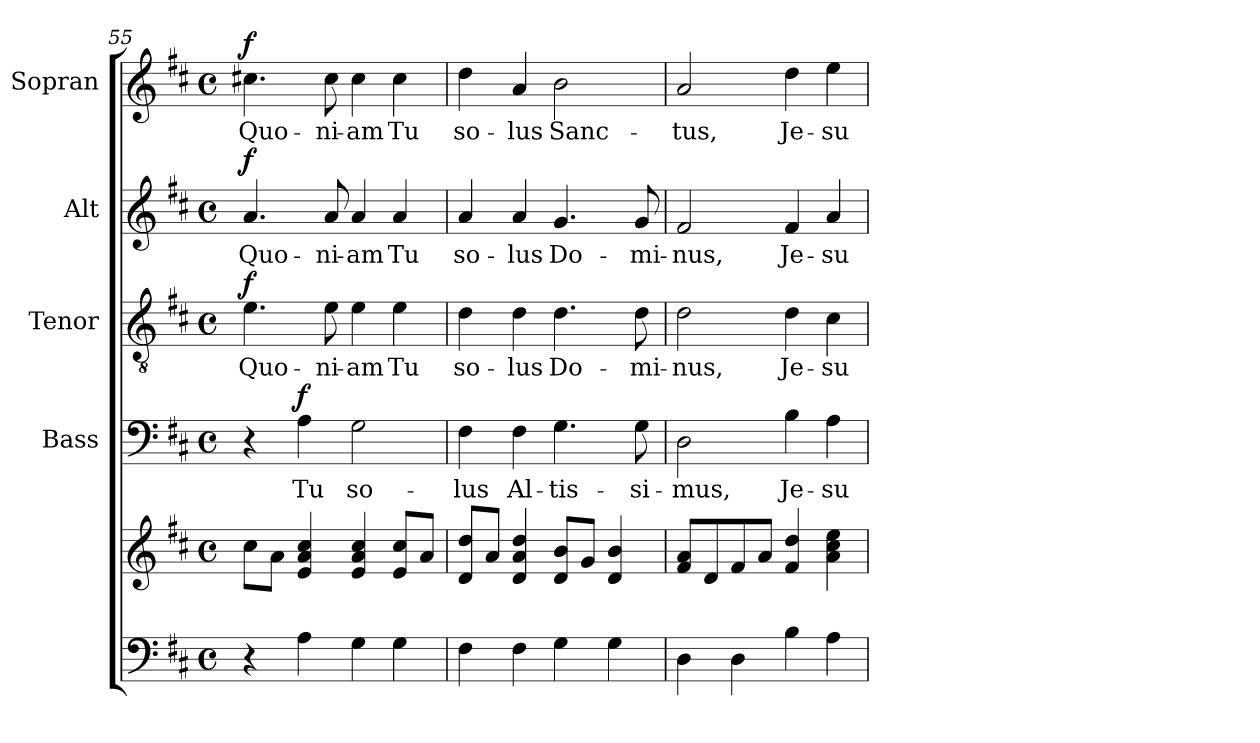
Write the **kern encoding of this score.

**kern	**kern	**kern	**text	**dynam	**kern	**text	**dynam	**kern	**text	**dynam	**kern	**text	**dynam
*part5	*part5	*part4	*part4	*part4	*part3	*part3	*part3	*part2	*part2	*part2	*part1	*part1	*part1
*staff6	*staff5	*staff4	*staff4	*staff4	*staff3	*staff3	*staff3	*staff2	*staff2	*staff2	*staff1	*staff1	*staff1
*	*	*I"Bass	*	*	*I"Tenor	*	*	*I"Alt	*	*	*I"Sopran	*	*
*	*	*I'B.	*	*	*I'T.	*	*	*I'A.	*	*	*I'S.	*	*
*clefF4	*clefG2	*clefF4	*	*	*clefGv2	*	*	*clefG2	*	*	*clefG2	*	*
*k[f#c#]	*k[f#c#]	*k[f#c#]	*	*	*k[f#c#]	*	*	*k[f#c#]	*	*	*k[f#c#]	*	*
*D:	*D:	*D:	*	*	*D:	*	*	*D:	*	*	*D:	*	*
*M4/4	*M4/4	*M4/4	*	*	*M4/4	*	*	*M4/4	*	*	*M4/4	*	*
*met(c)	*met(c)	*met(c)	*	*	*met(c)	*	*	*met(c)	*	*	*met(c)	*	*
=55	=55	=55	=55	=55	=55	=55	=55	=55	=55	=55	=55	=55	=55
!	!	!	!	!	!	!LO:LY:b	!LO:DY:a	!	!LO:LY:b	!LO:DY:a	!	!LO:LY:b	!LO:DY:a
4r	8cc#\L	4r	.	.	4.e\	Quo-	f	4.a/	Quo-	f	4.cc#X\	Quo-	f
.	8a\J	.	.	.	.	.	.	.	.	.	.	.	.
!	!	!	!LO:LY:b	!LO:DY:a	!	!	!	!	!	!	!	!	!
4A\	4e/ 4a/ 4cc#/	4A\	Tu	f	.	.	.	.	.	.	.	.	.
!	!	!	!	!	!	!LO:LY:b	!	!	!LO:LY:b	!	!	!LO:LY:b	!
.	.	.	.	.	8e\	-ni-	.	8a/	-ni-	.	8cc#\	-ni-	.
!	!	!	!LO:LY:b	!	!	!LO:LY:b	!	!	!LO:LY:b	!	!	!LO:LY:b	!
4G\	4e/ 4a/ 4cc#/	2G\	so-	.	4e\	-am	.	4a/	-am	.	4cc#\	-am	.
!	!	!	!	!	!	!LO:LY:b	!	!	!LO:LY:b	!	!	!LO:LY:b	!
4G\	8e/ 8cc#/L	.	.	.	4e\	Tu	.	4a/	Tu	.	4cc#\	Tu	.
.	8a/J	.	.	.	.	.	.	.	.	.	.	.	.
=56	=56	=56	=56	=56	=56	=56	=56	=56	=56	=56	=56	=56	=56
!	!	!	!LO:LY:b	!	!	!LO:LY:b	!	!	!LO:LY:b	!	!	!LO:LY:b	!
4F#\	8d/ 8dd/L	4F#\	-lus	.	4d\	so-	.	4a/	so-	.	4dd\	so-	.
.	8a/J	.	.	.	.	.	.	.	.	.	.	.	.
!	!	!	!LO:LY:b	!	!	!LO:LY:b	!	!	!LO:LY:b	!	!	!LO:LY:b	!
4F#\	4d/ 4a/ 4dd/	4F#\	Al-	.	4d\	-lus	.	4a/	-lus	.	4a/	-lus	.
!	!	!	!LO:LY:b	!	!	!LO:LY:b	!	!	!LO:LY:b	!	!	!LO:LY:b	!
4G\	8d/ 8b/L	4.G\	-tis-	.	4.d\	Do-	.	4.g/	Do-	.	2b\	Sanc-	.
.	8g/J	.	.	.	.	.	.	.	.	.	.	.	.
4G\	4d/ 4b/	.	.	.	.	.	.	.	.	.	.	.	.
!	!	!	!LO:LY:b	!	!	!LO:LY:b	!	!	!LO:LY:b	!	!	!	!
.	.	8G\	-si-	.	8d\	-mi-	.	8g/	-mi-	.	.	.	.
=57	=57	=57	=57	=57	=57	=57	=57	=57	=57	=57	=57	=57	=57
!	!	!	!LO:LY:b	!	!	!LO:LY:b	!	!	!LO:LY:b	!	!	!LO:LY:b	!
4D\	8f#/ 8a/L	2D\	-mus,	.	2d\	-nus,	.	2f#/	-nus,	.	2a/	-tus,	.
.	8d/	.	.	.	.	.	.	.	.	.	.	.	.
4D\	8f#/	.	.	.	.	.	.	.	.	.	.	.	.
.	8a/J	.	.	.	.	.	.	.	.	.	.	.	.
!	!	!	!LO:LY:b	!	!	!LO:LY:b	!	!	!LO:LY:b	!	!	!LO:LY:b	!
4B\	4f#/ 4dd/	4B\	Je-	.	4d\	Je-	.	4f#/	Je-	.	4dd\	Je-	.
!	!	!	!LO:LY:b	!	!	!LO:LY:b	!	!	!LO:LY:b	!	!	!LO:LY:b	!
4A\	4a\ 4cc#\ 4ee\	4A\	-su	.	4c#\	-su	.	4a/	-su	.	4ee\	-su	.
=	=	=	=	=	=	=	=	=	=	=	=	=	=
*-	*-	*-	*-	*-	*-	*-	*-	*-	*-	*-	*-	*-	*-
